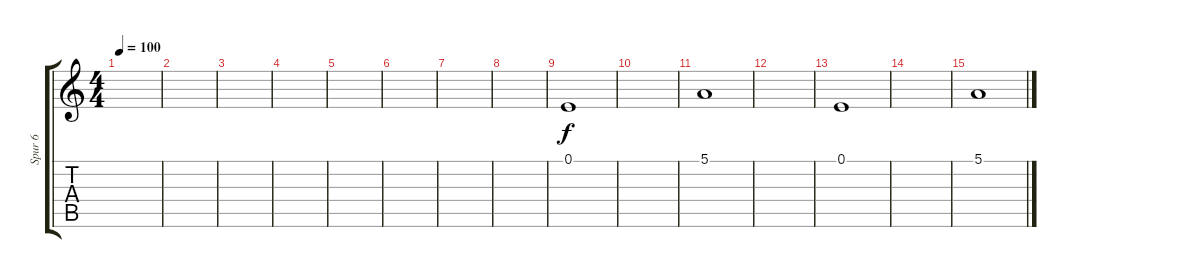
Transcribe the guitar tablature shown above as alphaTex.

\track ("Spur 6" "Spur 6") {instrument whistle}
\staff {score tabs}
\tuning (E4 B3 G3 D3 A2 E2) {hide}
\ts (4 4)
\tempo 100
\clef g2
\ks c
|
|
|
|
|
|
|
|
0.1.1 |
|
5.1.1 |
|
0.1.1 |
|
5.1.1
